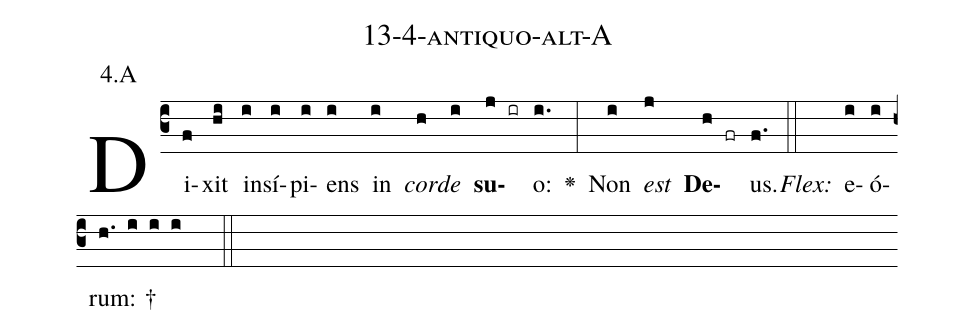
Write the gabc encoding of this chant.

name: 13-4-antiquo-alt-A;
annotation: 4.A;
%%
(c3)Di(f)xit(hi) in(i)sí(i)pi(i)ens(i) in(i) <i>cor</i>(h)<i>de</i>(i) <b>su</b>(j ir)o:(i.) <v>\greheightstar</v>(:) Non(i) <i>est</i>(j) <b>De</b>(h fr)us.(f.) (::)
<i>Flex:</i>()  e(i)ó(i)rum: †(h. i i i  ::)

%E(i) u(h) o(i) u(j) a(h) e.(f.) (::)
